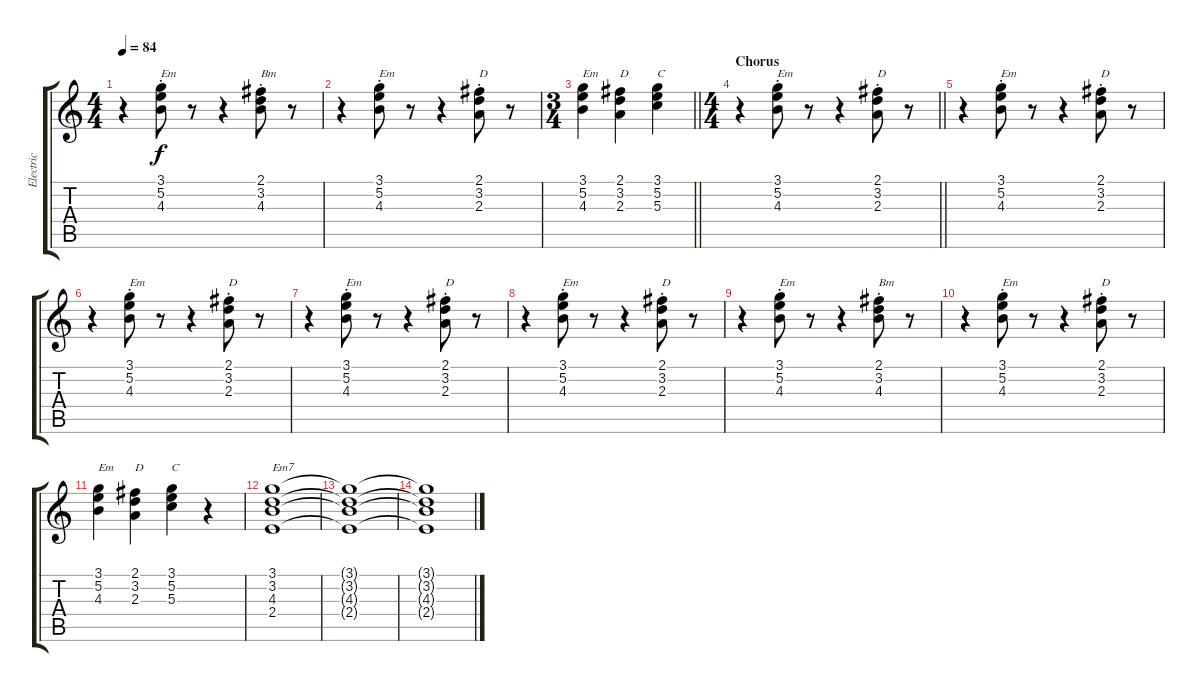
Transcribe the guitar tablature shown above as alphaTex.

\track ("Electric" "Electric") {instrument overdrivenguitar}
\staff {score tabs}
\tuning (E4 B3 G3 D3 A2 E2) {hide}
\ts (4 4)
\tempo 84
\clef g2
\ks c
r.4{dy f} (3.1{st} 5.2{st} 4.3{st}).8{txt "Em"} r.8 r.4 (2.1{st} 3.2{st} 4.3{st}).8{txt "Bm"} r.8 |
r.4 (3.1{st} 5.2{st} 4.3{st}).8{txt "Em"} r.8 r.4 (2.1{st} 3.2{st} 2.3{st}).8{txt "D"} r.8 |
\ts (3 4)
\barLineRight lightlight
(3.1 5.2 4.3).4{txt "Em"} (2.1 3.2 2.3).4{txt "D"} (3.1 5.2 5.3).4{txt "C"} |
\ts (4 4)
\section ("" "Chorus")
\barLineRight lightlight
r.4 (3.1{st} 5.2{st} 4.3{st}).8{txt "Em"} r.8 r.4 (2.1{st} 3.2{st} 2.3{st}).8{txt "D"} r.8 |
r.4 (3.1{st} 5.2{st} 4.3{st}).8{txt "Em"} r.8 r.4 (2.1{st} 3.2{st} 2.3{st}).8{txt "D"} r.8 |
r.4 (3.1{st} 5.2{st} 4.3{st}).8{txt "Em"} r.8 r.4 (2.1{st} 3.2{st} 2.3{st}).8{txt "D"} r.8 |
r.4 (3.1{st} 5.2{st} 4.3{st}).8{txt "Em"} r.8 r.4 (2.1{st} 3.2{st} 2.3{st}).8{txt "D"} r.8 |
r.4 (3.1{st} 5.2{st} 4.3{st}).8{txt "Em"} r.8 r.4 (2.1{st} 3.2{st} 2.3{st}).8{txt "D"} r.8 |
r.4 (3.1{st} 5.2{st} 4.3{st}).8{txt "Em"} r.8 r.4 (2.1{st} 3.2{st} 4.3{st}).8{txt "Bm"} r.8 |
r.4 (3.1{st} 5.2{st} 4.3{st}).8{txt "Em"} r.8 r.4 (2.1{st} 3.2{st} 2.3{st}).8{txt "D"} r.8 |
(3.1 5.2 4.3).4{txt "Em"} (2.1 3.2 2.3).4{txt "D"} (3.1 5.2 5.3).4{txt "C"} r.4 |
(3.1 3.2 4.3 2.4).1{txt "Em7"} |
(3.1{t} 3.2{t} 4.3{t} 2.4{t}).1 |
(3.1{t} 3.2{t} 4.3{t} 2.4{t}).1
